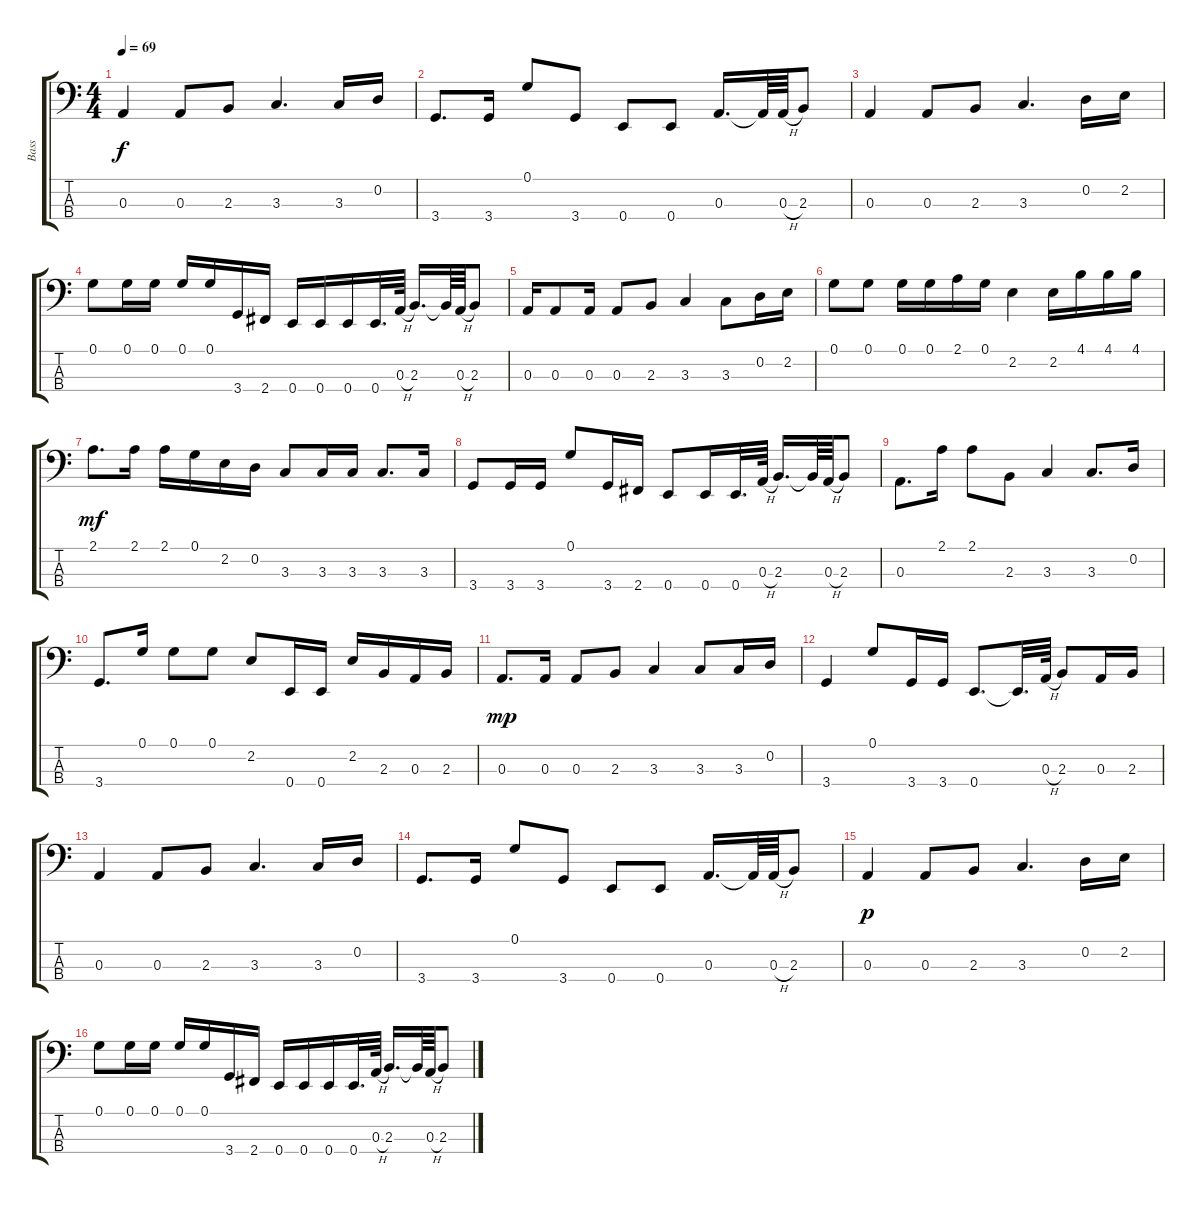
\track ("Bass" "Bass") {instrument slapbass2}
\staff {score tabs}
\tuning (G2 D2 A1 E1) {hide}
\ts (4 4)
\tempo 69
\clef f4
\ks c
0.3.4{dy f} 0.3.8 2.3.8 3.3.4{d} 3.3.16 0.2.16 |
3.4.8{d} 3.4.16 0.1.8 3.4.8 0.4.8 0.4.8 0.3.16{d} 0.3{t}.64 0.3{h}.64 2.3.8 |
0.3.4 0.3.8 2.3.8 3.3.4{d} 0.2.16 2.2.16 |
0.1.8 0.1.16 0.1.16 0.1.16 0.1.16 3.4.16 2.4.16 0.4.16 0.4.16 0.4.16 0.4.32{d} 0.3{h}.64 2.3.16{d} 2.3{t}.64 0.3{h}.64 2.3.8 |
0.3.16 0.3.8 0.3.16 0.3.8 2.3.8 3.3.4 3.3.8 0.2.16 2.2.16 |
0.1.8 0.1.8 0.1.16 0.1.16 2.1.16 0.1.16 2.2.4 2.2.16 4.1.16 4.1.16 4.1.16 |
2.1.8{d dy mf} 2.1.16 2.1.16 0.1.16 2.2.16 0.2.16 3.3.8 3.3.16 3.3.16 3.3.8{d} 3.3.16 |
3.4.8 3.4.16 3.4.16 0.1.8 3.4.16 2.4.16 0.4.8 0.4.16 0.4.32{d} 0.3{h}.64 2.3.16{d} 2.3{t}.64 0.3{h}.64 2.3.8 |
0.3.8{d} 2.1.16 2.1.8 2.3.8 3.3.4 3.3.8{d} 0.2.16 |
3.4.8{d} 0.1.16 0.1.8 0.1.8 2.2.8 0.4.16 0.4.16 2.2.16 2.3.16 0.3.16 2.3.16 |
0.3.8{d dy mp} 0.3.16 0.3.8 2.3.8 3.3.4 3.3.8 3.3.16 0.2.16 |
3.4.4 0.1.8 3.4.16 3.4.16 0.4.8{d} 0.4{t}.32{d} 0.3{h}.64 2.3.8 0.3.16 2.3.16 |
0.3.4 0.3.8 2.3.8 3.3.4{d} 3.3.16 0.2.16 |
3.4.8{d} 3.4.16 0.1.8 3.4.8 0.4.8 0.4.8 0.3.16{d} 0.3{t}.64 0.3{h}.64 2.3.8 |
0.3.4{dy p} 0.3.8 2.3.8 3.3.4{d} 0.2.16 2.2.16 |
0.1.8 0.1.16 0.1.16 0.1.16 0.1.16 3.4.16 2.4.16 0.4.16 0.4.16 0.4.16 0.4.32{d} 0.3{h}.64 2.3.16{d} 2.3{t}.64 0.3{h}.64 2.3.8
